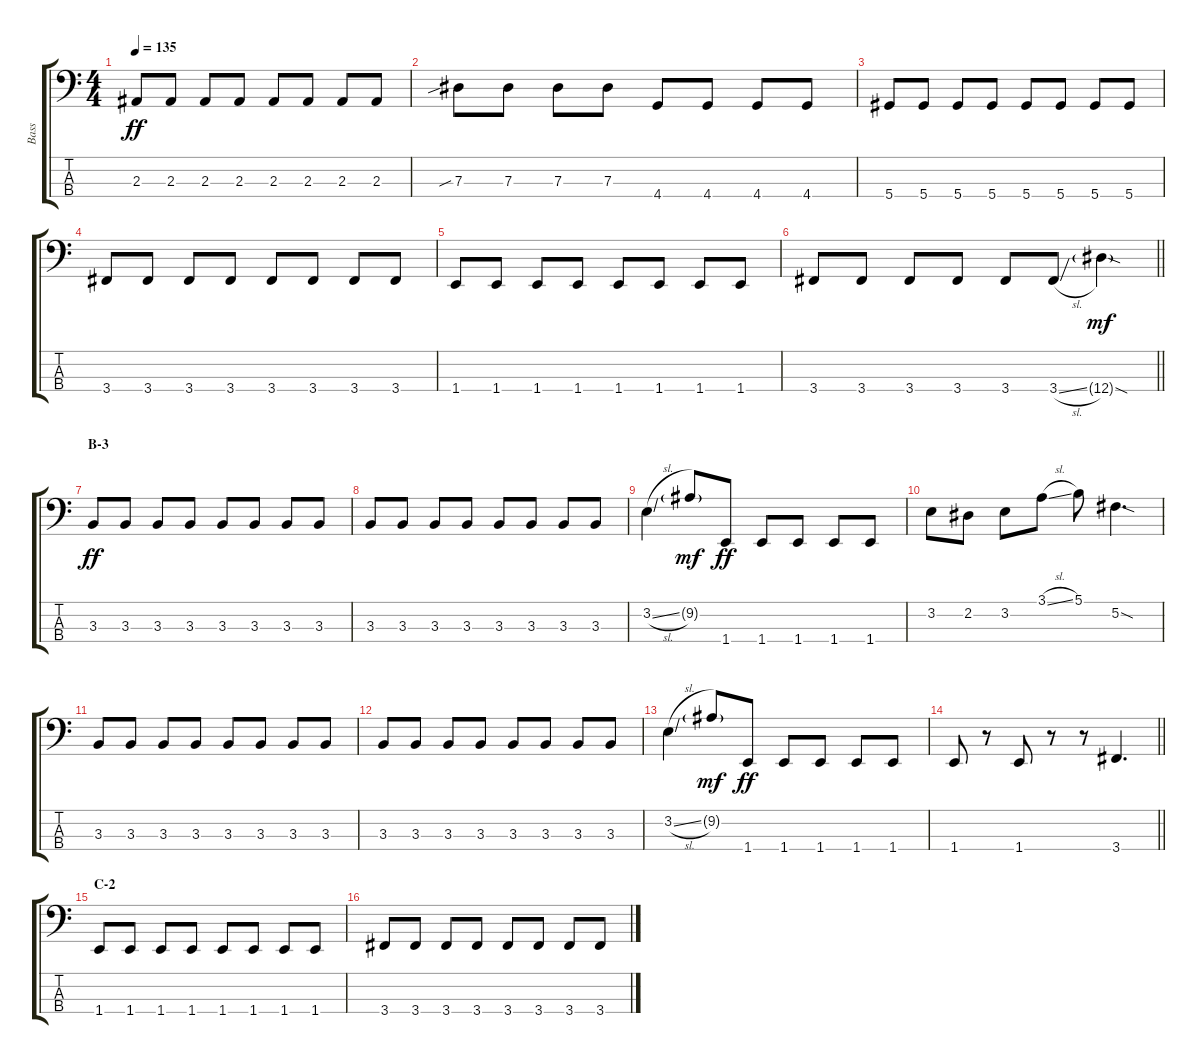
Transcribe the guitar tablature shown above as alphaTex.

\track ("Bass" "Bass") {instrument electricbasspick}
\staff {score tabs}
\tuning (Gb2 Db2 Ab1 Eb1) {hide}
\ts (4 4)
\tempo 135
\clef f4
\ks c
2.3.8{dy ff} 2.3.8 2.3.8 2.3.8 2.3.8 2.3.8 2.3.8 2.3.8 |
7.3{sib}.8 7.3.8 7.3.8 7.3.8 4.4.8 4.4.8 4.4.8 4.4.8 |
5.4.8 5.4.8 5.4.8 5.4.8 5.4.8 5.4.8 5.4.8 5.4.8 |
3.4.8 3.4.8 3.4.8 3.4.8 3.4.8 3.4.8 3.4.8 3.4.8 |
1.4.8 1.4.8 1.4.8 1.4.8 1.4.8 1.4.8 1.4.8 1.4.8 |
\barLineRight lightlight
3.4.8 3.4.8 3.4.8 3.4.8 3.4.8 3.4{sl}.8 12.4{sod g}.4{dy mf} |
\section ("" "B-3")
3.3.8{dy ff} 3.3.8 3.3.8 3.3.8 3.3.8 3.3.8 3.3.8 3.3.8 |
3.3.8 3.3.8 3.3.8 3.3.8 3.3.8 3.3.8 3.3.8 3.3.8 |
3.2{sl}.4 9.2{g}.8{dy mf} 1.4.8{dy ff} 1.4.8 1.4.8 1.4.8 1.4.8 |
3.2.8 2.2.8 3.2.8 3.1{sl}.8 5.1.8 5.2{sod}.4{d} |
3.3.8 3.3.8 3.3.8 3.3.8 3.3.8 3.3.8 3.3.8 3.3.8 |
3.3.8 3.3.8 3.3.8 3.3.8 3.3.8 3.3.8 3.3.8 3.3.8 |
3.2{sl}.4 9.2{g}.8{dy mf} 1.4.8{dy ff} 1.4.8 1.4.8 1.4.8 1.4.8 |
\barLineRight lightlight
1.4.8 r.8 1.4.8 r.8 r.8 3.4.4{d} |
\section ("" "C-2")
1.4.8 1.4.8 1.4.8 1.4.8 1.4.8 1.4.8 1.4.8 1.4.8 |
3.4.8 3.4.8 3.4.8 3.4.8 3.4.8 3.4.8 3.4.8 3.4.8
